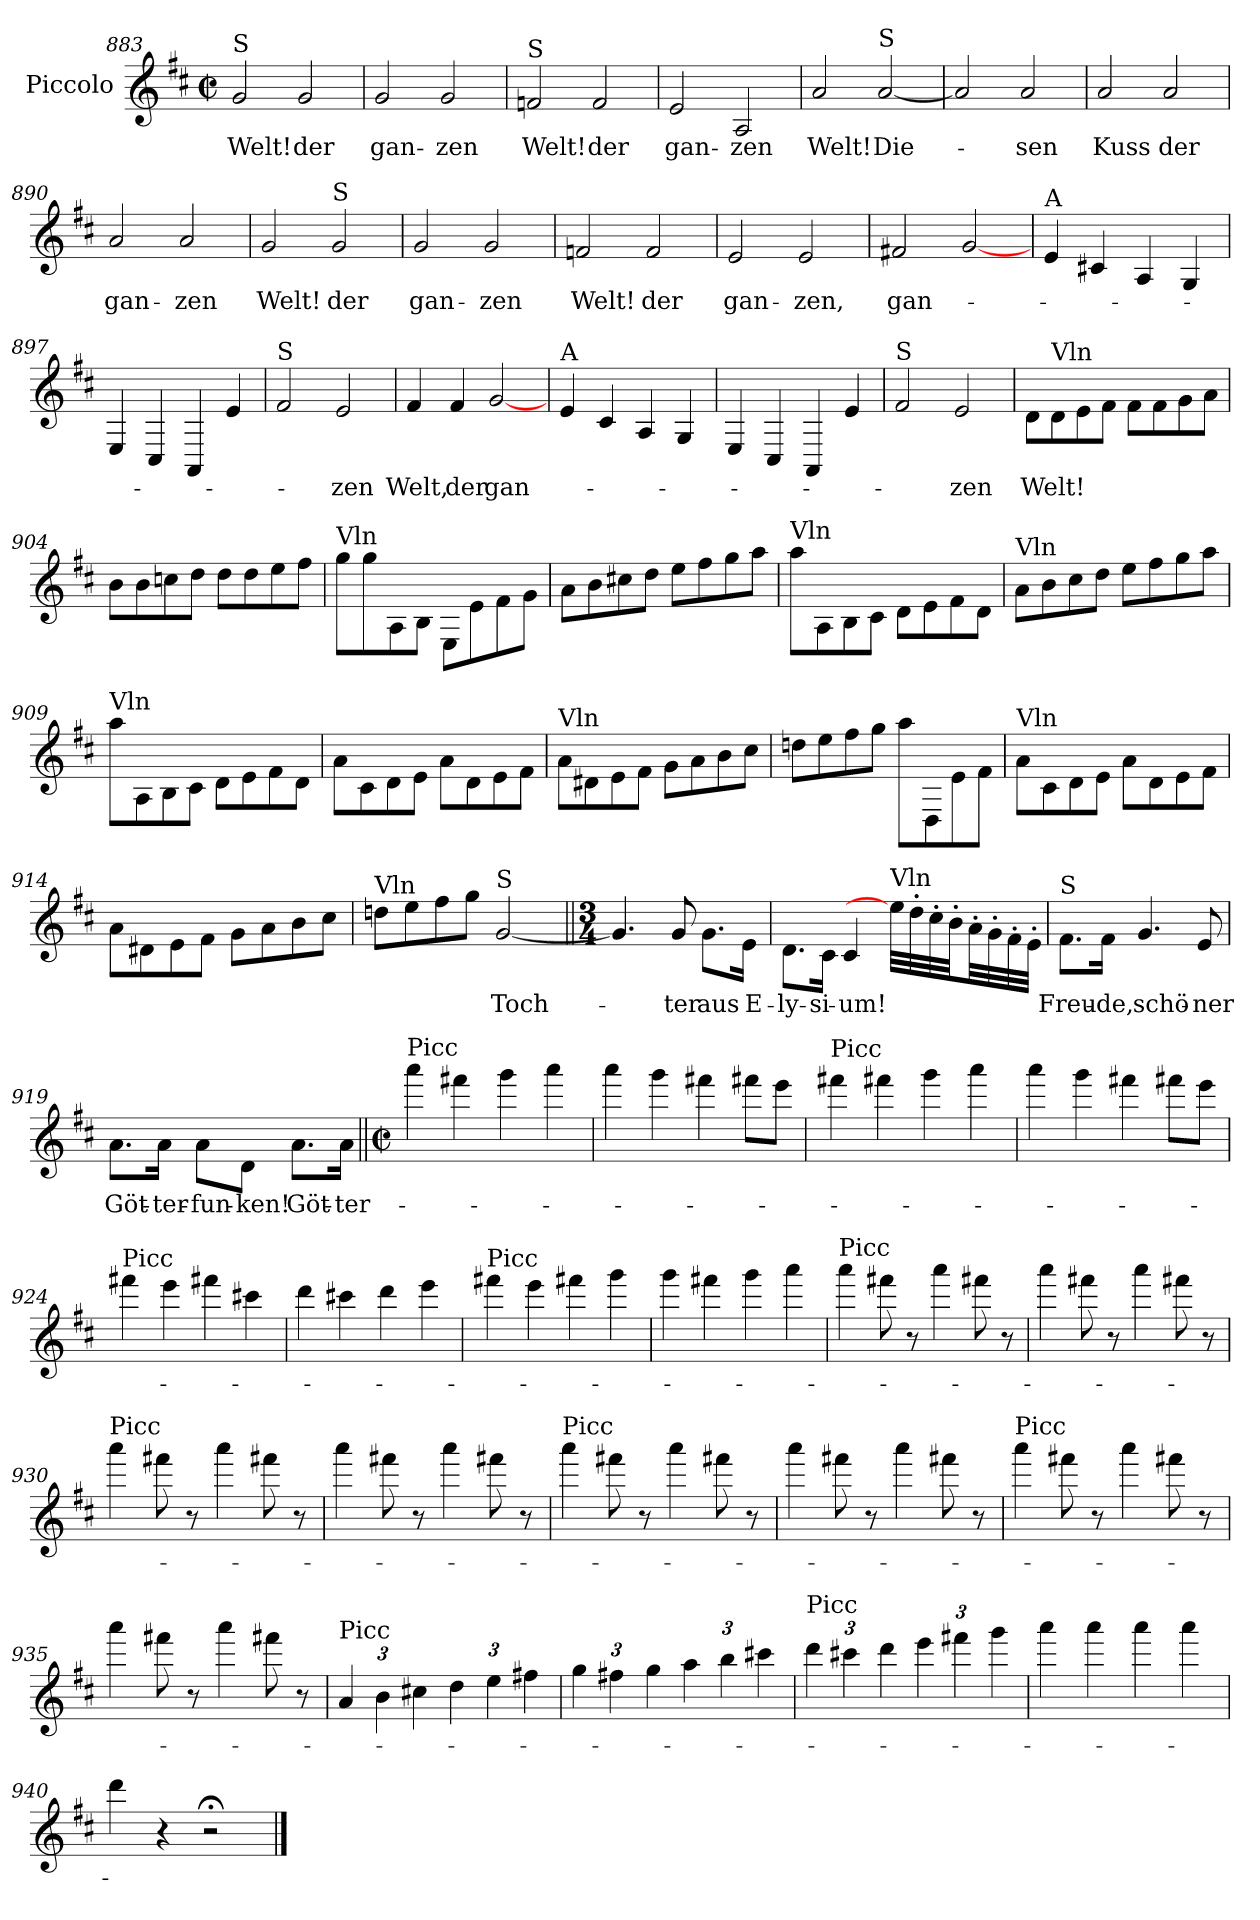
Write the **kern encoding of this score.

**kern	**text
*part1	*part1
*staff1	*staff1
*I"Piccolo	*
*I'Picc	*
!!LO:PB:g=z
*clefG2	*
*ITrd-7c-12	*
*k[f#c#]	*
*M2/2	*
*met(c|)	*
=883	=883
!LO:TX:a:t=S	!
!	!LO:LY:b
2gg	Welt!
!	!LO:LY:b
2gg	der
=884	=884
!	!LO:LY:b
2gg	gan-
!	!LO:LY:b
2gg	-zen
=885	=885
!LO:TX:a:t=S	!
!	!LO:LY:b
2ffn	Welt!
!	!LO:LY:b
2ff	der
=886	=886
!	!LO:LY:b
2ee	gan-
!	!LO:LY:b
2a	-zen
=887	=887
!	!LO:LY:b
2aa	Welt!
!LO:TX:a:t=S	!
!	!LO:LY:b
[2aa	Die-
=888	=888
2aa]	.
!	!LO:LY:b
2aa	-sen
=889	=889
!	!LO:LY:b
2aa	Kuss
!	!LO:LY:b
2aa	der
=890	=890
!	!LO:LY:b
2aa	gan-
!	!LO:LY:b
2aa	-zen
=891	=891
!	!LO:LY:b
2gg	Welt!
!LO:TX:a:t=S	!
!	!LO:LY:b
2gg	der
=892	=892
!	!LO:LY:b
2gg	gan-
!	!LO:LY:b
2gg	-zen
!!LO:PB:g=z
=893	=893
!	!LO:LY:b
2ffn	Welt!
!	!LO:LY:b
2ff	der
=894	=894
!	!LO:LY:b
2ee	gan-
!	!LO:LY:b
2ee	-zen,
=895	=895
!	!LO:LY:b
2ff#X	gan-
[2gg	.
=896	=896
!LO:TX:a:t=A	!
4ee	.
4cc#X	.
4a	.
4g	.
=897	=897
4e	.
4c#	.
4A	.
4ee	.
=898	=898
!LO:TX:a:t=S	!
2ff#	.
!	!LO:LY:b
2ee	-zen
=899	=899
!	!LO:LY:b
4ff#	Welt,
!	!LO:LY:b
4ff#	der
!	!LO:LY:b
[2gg	gan-
=900	=900
!LO:TX:a:t=A	!
4ee	.
4cc#	.
4a	.
4g	.
=901	=901
4e	.
4c#	.
4A	.
4ee	.
!!LO:PB:g=z
=902	=902
!LO:TX:a:t=S	!
2ff#	.
!	!LO:LY:b
2ee	-zen
=903	=903
!	!LO:LY:b
8dd\L	Welt!
!LO:TX:a:t=Vln	!
8dd\	.
8ee\	.
8ff#\J	.
8ff#\L	.
8ff#\	.
8gg\	.
8aa\J	.
=904	=904
8bb\L	.
8bb\	.
8cccn\	.
8ddd\J	.
8ddd\L	.
8ddd\	.
8eee\	.
8fff#\J	.
=905	=905
!LO:TX:a:t=Vln	!
8ggg\L	.
8ggg\	.
8a\	.
8b\J	.
8e\L	.
8ee\	.
8ff#\	.
8gg\J	.
=906	=906
8aa\L	.
8bb\	.
8ccc#X\	.
8ddd\J	.
8eee\L	.
8fff#\	.
8ggg\	.
8aaa\J	.
=907	=907
!LO:TX:a:t=Vln	!
8aaa\L	.
8a\	.
8b\	.
8cc#\J	.
8dd\L	.
8ee\	.
8ff#\	.
8dd\J	.
=908	=908
!LO:TX:a:t=Vln	!
8aa\L	.
8bb\	.
8ccc#\	.
8ddd\J	.
8eee\L	.
8fff#\	.
8ggg\	.
8aaa\J	.
=909	=909
!LO:TX:a:t=Vln	!
8aaa\L	.
8a\	.
8b\	.
8cc#\J	.
8dd\L	.
8ee\	.
8ff#\	.
8dd\J	.
!!LO:PB:g=z
=910	=910
8aa\L	.
8cc#\	.
8dd\	.
8ee\J	.
8aa\L	.
8dd\	.
8ee\	.
8ff#\J	.
=911	=911
!LO:TX:a:t=Vln	!
8aa\L	.
8dd#X\	.
8ee\	.
8ff#\J	.
8gg\L	.
8aa\	.
8bb\	.
8ccc#\J	.
=912	=912
8dddn\L	.
8eee\	.
8fff#\	.
8ggg\J	.
8aaa\L	.
8d\	.
8ee\	.
8ff#\J	.
=913	=913
!LO:TX:a:t=Vln	!
8aa\L	.
8cc#\	.
8dd\	.
8ee\J	.
8aa\L	.
8dd\	.
8ee\	.
8ff#\J	.
=914	=914
8aa\L	.
8dd#X\	.
8ee\	.
8ff#\J	.
8gg\L	.
8aa\	.
8bb\	.
8ccc#\J	.
=915	=915
!LO:TX:a:t=Vln	!
8dddn\L	.
8eee\	.
8fff#\	.
8ggg\J	.
!LO:TX:a:t=S	!
!	!LO:LY:b
[2gg	Toch-
=916||	=916||
*M3/4	*
*MM60	*
4.gg]	.
!	!LO:LY:b
8gg	-ter
!	!LO:LY:b
8.gg\L	aus
!	!LO:LY:b
16ee\Jk	E-
=917	=917
!	!LO:LY:b
8.dd\L	-ly-
!	!LO:LY:b
16cc#\Jk	-si-
!	!LO:LY:b
4cc#	-um!
!LO:TX:a:t=Vln	!
32eee\LLL]	.
32ddd'\	.
32ccc#'\	.
32bb'\JJ	.
32aa'\LL	.
32gg'\	.
32ff#'\	.
32ee'\JJJ	.
!!LO:PB:g=z
=918	=918
!LO:TX:a:t=S	!
!	!LO:LY:b
8.ff#\L	Freu-
!	!LO:LY:b
16ff#\Jk	-de,
!	!LO:LY:b
4.gg	schö-
!	!LO:LY:b
8ee	-ner
=919	=919
!	!LO:LY:b
8.aa\L	Göt-
!	!LO:LY:b
16aa\Jk	-ter-
!	!LO:LY:b
8aa\L	-fun-
!	!LO:LY:b
8dd\J	-ken!
!	!LO:LY:b
8.aa\L	Göt-
!	!LO:LY:b
16aa\Jk	-ter-
=920||	=920||
*M2/2	*
*met(c|)	*
!LO:TX:a:t=Picc	!
4aaaa	.
4ffff#X	.
4gggg	.
4aaaa	.
=921	=921
4aaaa	.
4gggg	.
4ffff#X	.
8ffff#X\L	.
8eeee\J	.
=922	=922
!LO:TX:a:t=Picc	!
4ffff#X	.
4ffff#X	.
4gggg	.
4aaaa	.
!!LO:PB:g=z
=923	=923
4aaaa	.
4gggg	.
4ffff#X	.
8ffff#X\L	.
8eeee\J	.
=924	=924
!LO:TX:a:t=Picc	!
4ffff#X	.
4eeee	.
4ffff#X	.
4cccc#X	.
=925	=925
4dddd	.
4cccc#X	.
4dddd	.
4eeee	.
=926	=926
!LO:TX:a:t=Picc	!
4ffff#X	.
4eeee	.
4ffff#X	.
4gggg	.
=927	=927
4gggg	.
4ffff#X	.
4gggg	.
4aaaa	.
=928	=928
!LO:TX:a:t=Picc	!
4aaaa	.
8ffff#X	.
8r	.
4aaaa	.
8ffff#X	.
8r	.
=929	=929
4aaaa	.
8ffff#X	.
8r	.
4aaaa	.
8ffff#X	.
8r	.
=930	=930
!LO:TX:a:t=Picc	!
4aaaa	.
8ffff#X	.
8r	.
4aaaa	.
8ffff#X	.
8r	.
=931	=931
4aaaa	.
8ffff#X	.
8r	.
4aaaa	.
8ffff#X	.
8r	.
!!LO:PB:g=z
=932	=932
!LO:TX:a:t=Picc	!
4aaaa	.
8ffff#X	.
8r	.
4aaaa	.
8ffff#X	.
8r	.
=933	=933
4aaaa	.
8ffff#X	.
8r	.
4aaaa	.
8ffff#X	.
8r	.
=934	=934
!LO:TX:a:t=Picc	!
4aaaa	.
8ffff#X	.
8r	.
4aaaa	.
8ffff#X	.
8r	.
=935	=935
4aaaa	.
8ffff#X	.
8r	.
4aaaa	.
8ffff#X	.
8r	.
=936	=936
*Xbrackettup	*
!LO:TX:a:t=Picc	!
6aa	.
6bb	.
6ccc#X	.
6ddd	.
6eee	.
6fff#X	.
=937	=937
6ggg	.
6fff#X	.
6ggg	.
6aaa	.
6bbb	.
6cccc#X	.
=938	=938
!LO:TX:a:t=Picc	!
6dddd	.
6cccc#X	.
6dddd	.
6eeee	.
6ffff#X	.
6gggg	.
=939	=939
4aaaa	.
4aaaa	.
4aaaa	.
4aaaa	.
=940	=940
4dddd	.
4r	.
2r;<	.
==	==
*-	*-
